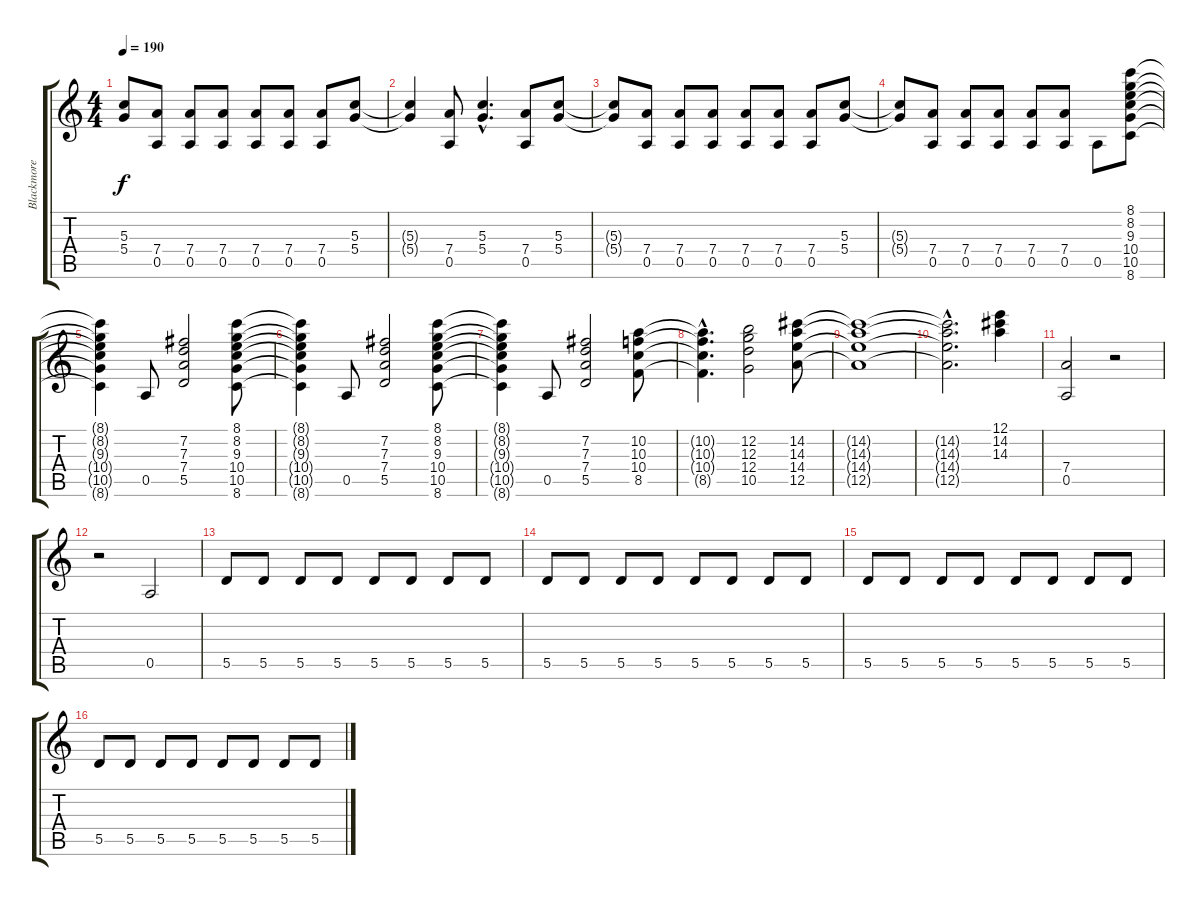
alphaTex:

\track ("Blackmore" "Blackmore") {instrument overdrivenguitar}
\staff {score tabs}
\tuning (E4 B3 G3 D3 A2 E2) {hide}
\ts (4 4)
\tempo 190
\clef g2
\ks c
(5.3{t} 5.4{t}).8{dy f} (7.4 0.5).8 (7.4 0.5).8 (7.4 0.5).8 (7.4 0.5).8 (7.4 0.5).8 (7.4 0.5).8 (5.3 5.4).8 |
(5.3{t} 5.4{t}).4 (7.4 0.5).8 (5.3{hac} 5.4{hac}).4{d} (7.4 0.5).8 (5.3 5.4).8 |
(5.3{t} 5.4{t}).8 (7.4 0.5).8 (7.4 0.5).8 (7.4 0.5).8 (7.4 0.5).8 (7.4 0.5).8 (7.4 0.5).8 (5.3 5.4).8 |
(5.3{t} 5.4{t}).8 (7.4 0.5).8 (7.4 0.5).8 (7.4 0.5).8 (7.4 0.5).8 (7.4 0.5).8 0.5.8 (8.1 8.2 9.3 10.4 10.5 8.6).8 |
(8.1{t} 8.2{t} 9.3{t} 10.4{t} 10.5{t} 8.6{t}).4 0.5.8 (7.2 7.3 7.4 5.5).2 (8.1 8.2 9.3 10.4 10.5 8.6).8 |
(8.1{t} 8.2{t} 9.3{t} 10.4{t} 10.5{t} 8.6{t}).4 0.5.8 (7.2 7.3 7.4 5.5).2 (8.1 8.2 9.3 10.4 10.5 8.6).8 |
(8.1{t} 8.2{t} 9.3{t} 10.4{t} 10.5{t} 8.6{t}).4 0.5.8 (7.2 7.3 7.4 5.5).2 (10.2 10.3 10.4 8.5).8 |
(10.2{hac t} 10.3{hac t} 10.4{hac t} 8.5{hac t}).4{d} (12.2 12.3 12.4 10.5).2 (14.2 14.3 14.4 12.5).8 |
(14.2{t} 14.3{t} 14.4{t} 12.5{t}).1 |
(14.2{hac t} 14.3{hac t} 14.4{hac t} 12.5{hac t}).2{d} (12.1 14.2 14.3).4 |
(7.4 0.5).2 r.2 |
r.2 0.5.2 |
5.5.8 5.5.8 5.5.8 5.5.8 5.5.8 5.5.8 5.5.8 5.5.8 |
5.5.8 5.5.8 5.5.8 5.5.8 5.5.8 5.5.8 5.5.8 5.5.8 |
5.5.8 5.5.8 5.5.8 5.5.8 5.5.8 5.5.8 5.5.8 5.5.8 |
5.5.8 5.5.8 5.5.8 5.5.8 5.5.8 5.5.8 5.5.8 5.5.8
